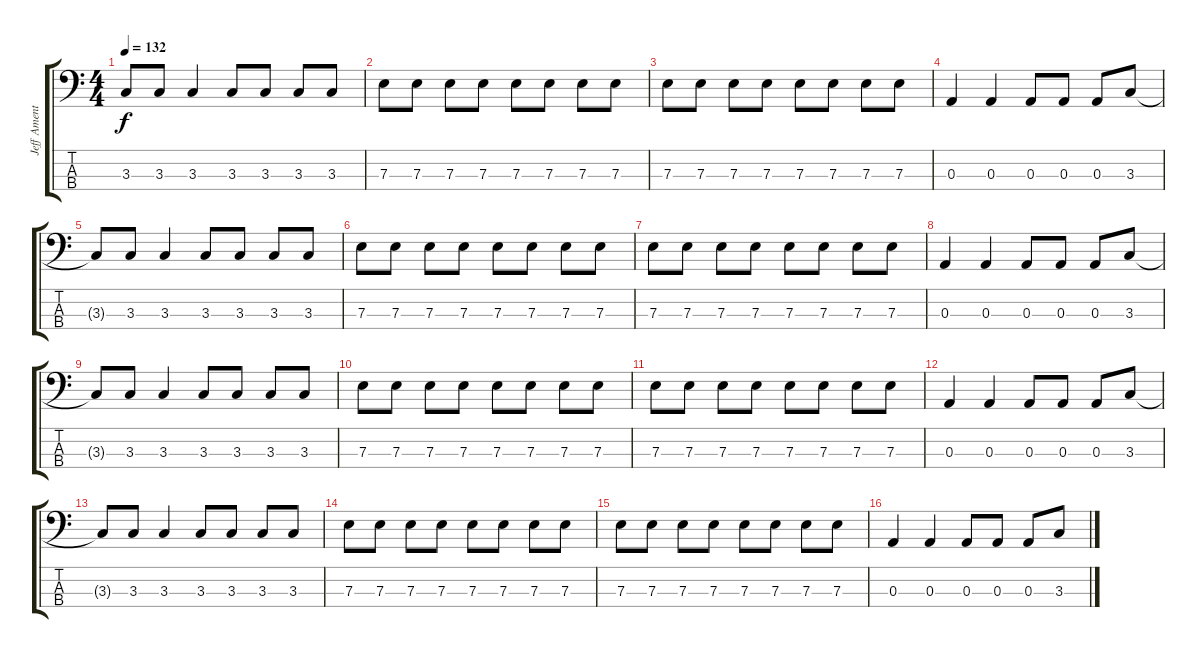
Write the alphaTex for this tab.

\track ("Jeff Ament" "Jeff Ament") {instrument electricbassfinger}
\staff {score tabs}
\tuning (G2 D2 A1 E1) {hide}
\ts (4 4)
\tempo 132
\clef f4
\ks c
3.3{t}.8{dy f} 3.3.8 3.3.4 3.3.8 3.3.8 3.3.8 3.3.8 |
7.3.8 7.3.8 7.3.8 7.3.8 7.3.8 7.3.8 7.3.8 7.3.8 |
7.3.8 7.3.8 7.3.8 7.3.8 7.3.8 7.3.8 7.3.8 7.3.8 |
0.3.4 0.3.4 0.3.8 0.3.8 0.3.8 3.3.8 |
3.3{t}.8 3.3.8 3.3.4 3.3.8 3.3.8 3.3.8 3.3.8 |
7.3.8 7.3.8 7.3.8 7.3.8 7.3.8 7.3.8 7.3.8 7.3.8 |
7.3.8 7.3.8 7.3.8 7.3.8 7.3.8 7.3.8 7.3.8 7.3.8 |
0.3.4 0.3.4 0.3.8 0.3.8 0.3.8 3.3.8 |
3.3{t}.8 3.3.8 3.3.4 3.3.8 3.3.8 3.3.8 3.3.8 |
7.3.8 7.3.8 7.3.8 7.3.8 7.3.8 7.3.8 7.3.8 7.3.8 |
7.3.8 7.3.8 7.3.8 7.3.8 7.3.8 7.3.8 7.3.8 7.3.8 |
0.3.4 0.3.4 0.3.8 0.3.8 0.3.8 3.3.8 |
3.3{t}.8 3.3.8 3.3.4 3.3.8 3.3.8 3.3.8 3.3.8 |
7.3.8 7.3.8 7.3.8 7.3.8 7.3.8 7.3.8 7.3.8 7.3.8 |
7.3.8 7.3.8 7.3.8 7.3.8 7.3.8 7.3.8 7.3.8 7.3.8 |
0.3.4 0.3.4 0.3.8 0.3.8 0.3.8 3.3.8
